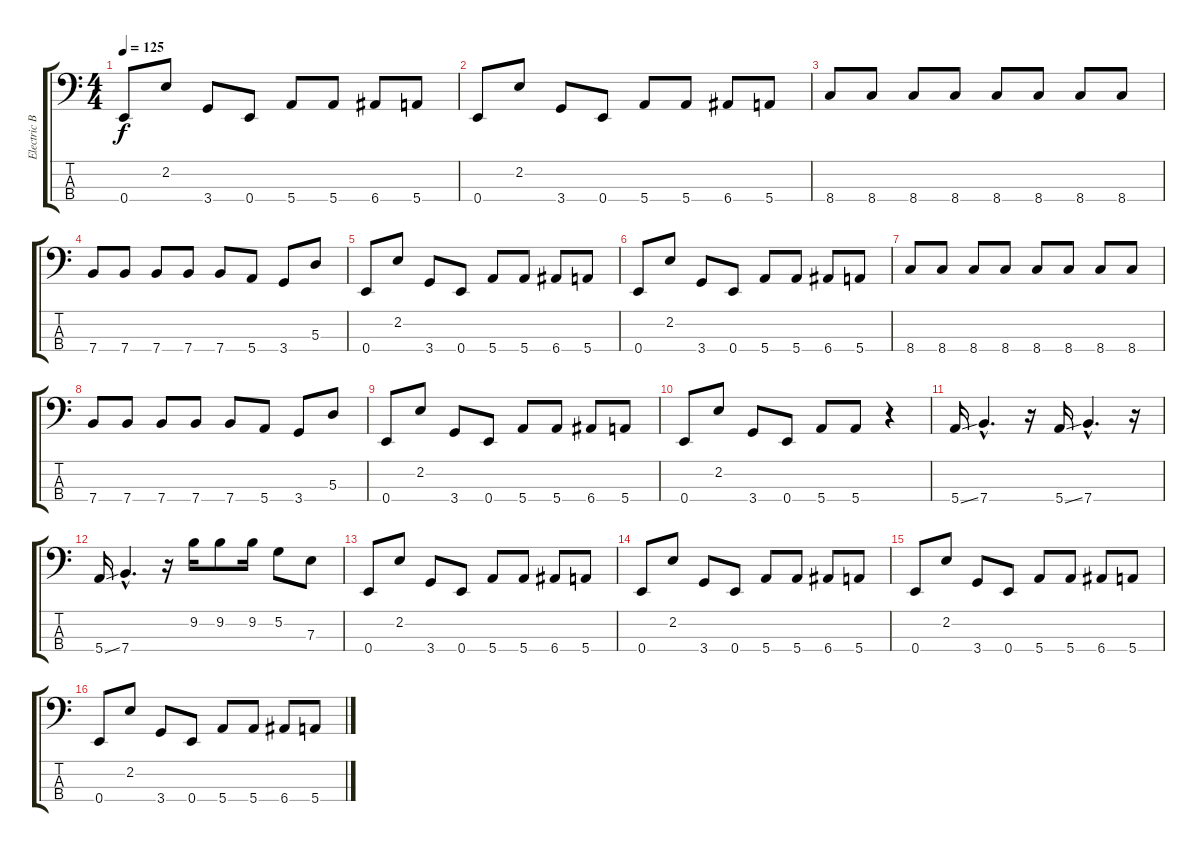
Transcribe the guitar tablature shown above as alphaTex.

\track ("Electric Bass" "Electric B") {instrument electricbasspick}
\staff {score tabs}
\tuning (G2 D2 A1 E1) {hide}
\ts (4 4)
\tempo 125
\clef f4
\ks c
0.4.8{dy f} 2.2.8 3.4.8 0.4.8 5.4.8 5.4.8 6.4.8 5.4.8 |
0.4.8 2.2.8 3.4.8 0.4.8 5.4.8 5.4.8 6.4.8 5.4.8 |
8.4.8 8.4.8 8.4.8 8.4.8 8.4.8 8.4.8 8.4.8 8.4.8 |
7.4.8 7.4.8 7.4.8 7.4.8 7.4.8 5.4.8 3.4.8 5.3.8 |
0.4.8 2.2.8 3.4.8 0.4.8 5.4.8 5.4.8 6.4.8 5.4.8 |
0.4.8 2.2.8 3.4.8 0.4.8 5.4.8 5.4.8 6.4.8 5.4.8 |
8.4.8 8.4.8 8.4.8 8.4.8 8.4.8 8.4.8 8.4.8 8.4.8 |
7.4.8 7.4.8 7.4.8 7.4.8 7.4.8 5.4.8 3.4.8 5.3.8 |
0.4.8 2.2.8 3.4.8 0.4.8 5.4.8 5.4.8 6.4.8 5.4.8 |
0.4.8 2.2.8 3.4.8 0.4.8 5.4.8 5.4.8 r.4 |
5.4{ss}.16 7.4{hac}.4{d} r.16 5.4{ss}.16 7.4{hac}.4{d} r.16 |
5.4{ss}.16 7.4{hac}.4{d} r.16 9.2.16 9.2.8 9.2.16 5.2.8 7.3.8 |
0.4.8 2.2.8 3.4.8 0.4.8 5.4.8 5.4.8 6.4.8 5.4.8 |
0.4.8 2.2.8 3.4.8 0.4.8 5.4.8 5.4.8 6.4.8 5.4.8 |
0.4.8 2.2.8 3.4.8 0.4.8 5.4.8 5.4.8 6.4.8 5.4.8 |
0.4.8 2.2.8 3.4.8 0.4.8 5.4.8 5.4.8 6.4.8 5.4.8
